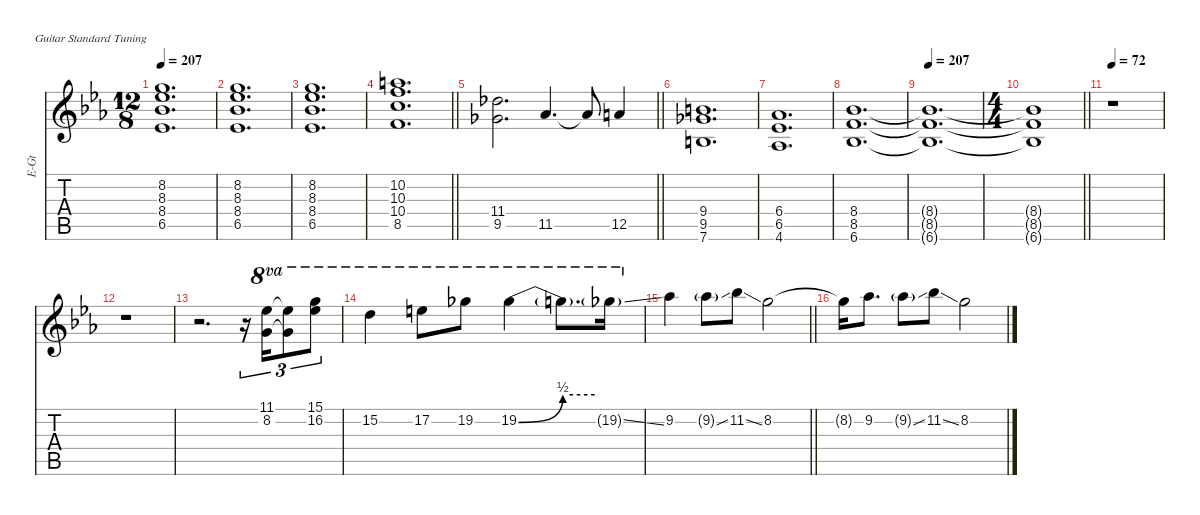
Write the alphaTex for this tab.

\defaultSystemsLayout 8
\hideDynamics
\bracketExtendMode nobrackets
\otherSystemsTrackNameOrientation horizontal
\track ("Gtr 2" "E-Gt") {defaultSystemsLayout 8 instrument distortionguitar}
\staff {score tabs}
\tuning (E4 B3 G3 D3 A2 E2)
\ts (12 8)
\tempo 207
\clef g2
\ks eb
(8.2{acc forcenatural} 8.3{acc b} 8.4{acc b} 6.5{acc b}).1{d dy f beam Down} |
(8.2{acc forcenatural} 8.3{acc b} 8.4{acc b} 6.5{acc b}).1{d beam Down} |
(8.2{acc forcenatural} 8.3{acc b} 8.4{acc b} 6.5{acc b}).1{d beam Down} |
\barLineRight lightlight
(10.2{acc forcenatural} 10.3{acc forcenatural} 10.4{acc forcenatural} 8.5{acc forcenatural}).1{d beam Down} |
\barLineRight lightlight
(11.4{acc b} 9.5{acc b}).2{d beam Down} 11.5{acc b}.4{d beam Up} 11.5{t acc b}.8{beam Up} 12.5{acc forcenatural}.4{beam Up} |
(9.4{acc forcenatural} 9.5{acc b} 7.6{acc forcenatural}).1{d beam Up} |
(6.4{acc b} 6.5{acc b} 4.6{acc b}).1{d beam Up} |
(8.4{acc b} 8.5{acc forcenatural} 6.6{acc b}).1{d beam Up} |
\tempo 207
(8.4{t acc b} 8.5{t acc forcenatural} 6.6{t acc b}).1{d beam Up} |
\ts (4 4)
\barLineRight lightlight
(8.4{t acc b} 8.5{t acc forcenatural} 6.6{t acc b}).1{beam Up} |
\tempo 72
r.1{beam Down} |
r.1{beam Down} |
r.2{d beam Down} r.16{tu (3 2) beam Down} (8.2{acc forcenatural} 11.1{acc b}).16{tu (3 2) ot 8va beam Down} (8.2{t acc forcenatural} 11.1{t acc b}).8{tu (3 2) ot 8va beam Down} (16.2{acc b} 15.1{acc forcenatural}).8{tu (3 2) ot 8va beam Down} |
15.2{acc forcenatural}.4{ot 8va beam Down} 17.2{acc forcenatural}.8{ot 8va beam Down} 19.2{acc b}.8{ot 8va beam Down} 19.2{be (bend 0 0 60 2) acc b}.4{ot 8va beam Down} 19.2{be (hold 0 2 60 2) t}.8{d ot 8va beam Down} 19.2{ss g acc b}.16{ot 8va beam Down} |
\barLineRight lightlight
9.2{acc b}.4{beam Down} 9.2{ss g acc b}.8{beam Down} 11.2{ss acc b}.8{beam Down} 8.2{acc forcenatural}.2{beam Down} |
8.2{t acc forcenatural}.16{beam Down} 9.2{acc b}.8{d beam Down} 9.2{ss g acc b}.8{beam Down} 11.2{ss acc b}.8{beam Down} 8.2{acc forcenatural}.2{beam Down}
